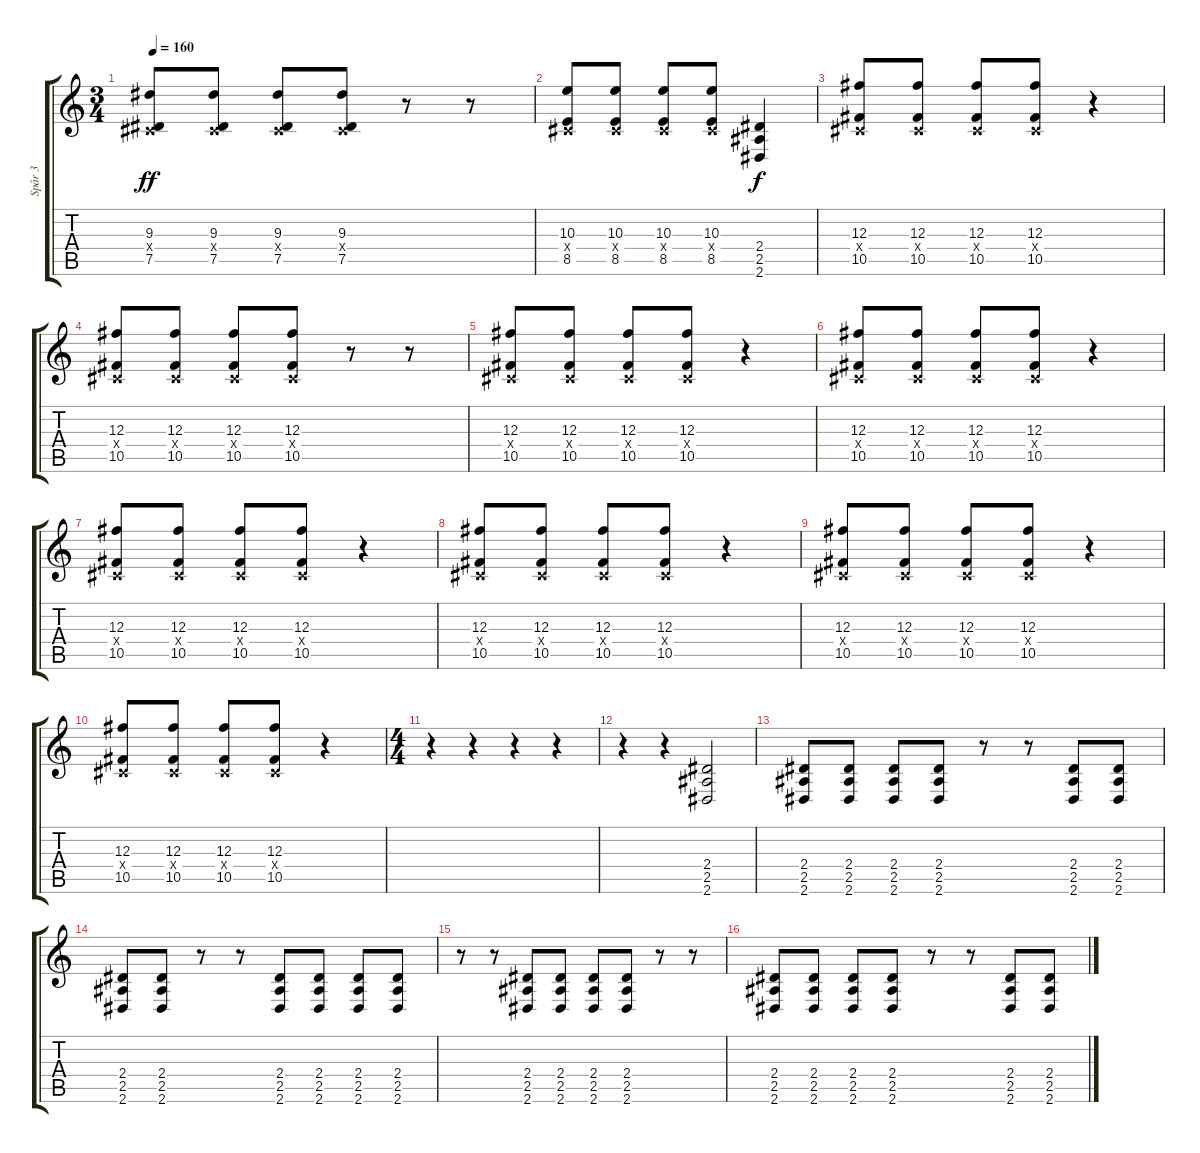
\track ("Spår 3" "Spår 3") {instrument distortionguitar}
\staff {score tabs}
\tuning (Eb4 Bb3 Gb3 Db3 Ab2 Db2) {hide}
\ts (3 4)
\tempo 160
\clef g2
\ks c
(9.3 0.4{x} 7.5).8{dy ff} (9.3 0.4{x} 7.5).8 (9.3 0.4{x} 7.5).8 (9.3 0.4{x} 7.5).8 r.8 r.8 |
(10.3 0.4{x} 8.5).8 (10.3 0.4{x} 8.5).8 (10.3 0.4{x} 8.5).8 (10.3 0.4{x} 8.5).8 (2.4 2.5 2.6).4{dy f} |
(12.3 0.4{x} 10.5).8 (12.3 0.4{x} 10.5).8 (12.3 0.4{x} 10.5).8 (12.3 0.4{x} 10.5).8 r.4 |
(12.3 0.4{x} 10.5).8 (12.3 0.4{x} 10.5).8 (12.3 0.4{x} 10.5).8 (12.3 0.4{x} 10.5).8 r.8 r.8 |
(12.3 0.4{x} 10.5).8 (12.3 0.4{x} 10.5).8 (12.3 0.4{x} 10.5).8 (12.3 0.4{x} 10.5).8 r.4 |
(12.3 0.4{x} 10.5).8 (12.3 0.4{x} 10.5).8 (12.3 0.4{x} 10.5).8 (12.3 0.4{x} 10.5).8 r.4 |
(12.3 0.4{x} 10.5).8 (12.3 0.4{x} 10.5).8 (12.3 0.4{x} 10.5).8 (12.3 0.4{x} 10.5).8 r.4 |
(12.3 0.4{x} 10.5).8 (12.3 0.4{x} 10.5).8 (12.3 0.4{x} 10.5).8 (12.3 0.4{x} 10.5).8 r.4 |
(12.3 0.4{x} 10.5).8 (12.3 0.4{x} 10.5).8 (12.3 0.4{x} 10.5).8 (12.3 0.4{x} 10.5).8 r.4 |
(12.3 0.4{x} 10.5).8 (12.3 0.4{x} 10.5).8 (12.3 0.4{x} 10.5).8 (12.3 0.4{x} 10.5).8 r.4 |
\ts (4 4)
r.4 r.4 r.4 r.4 |
r.4 r.4 (2.4 2.5 2.6).2 |
(2.4 2.5 2.6).8 (2.4 2.5 2.6).8 (2.4 2.5 2.6).8 (2.4 2.5 2.6).8 r.8 r.8 (2.4 2.5 2.6).8 (2.4 2.5 2.6).8 |
(2.4 2.5 2.6).8 (2.4 2.5 2.6).8 r.8 r.8 (2.4 2.5 2.6).8 (2.4 2.5 2.6).8 (2.4 2.5 2.6).8 (2.4 2.5 2.6).8 |
r.8 r.8 (2.4 2.5 2.6).8 (2.4 2.5 2.6).8 (2.4 2.5 2.6).8 (2.4 2.5 2.6).8 r.8 r.8 |
(2.4 2.5 2.6).8 (2.4 2.5 2.6).8 (2.4 2.5 2.6).8 (2.4 2.5 2.6).8 r.8 r.8 (2.4 2.5 2.6).8 (2.4 2.5 2.6).8
